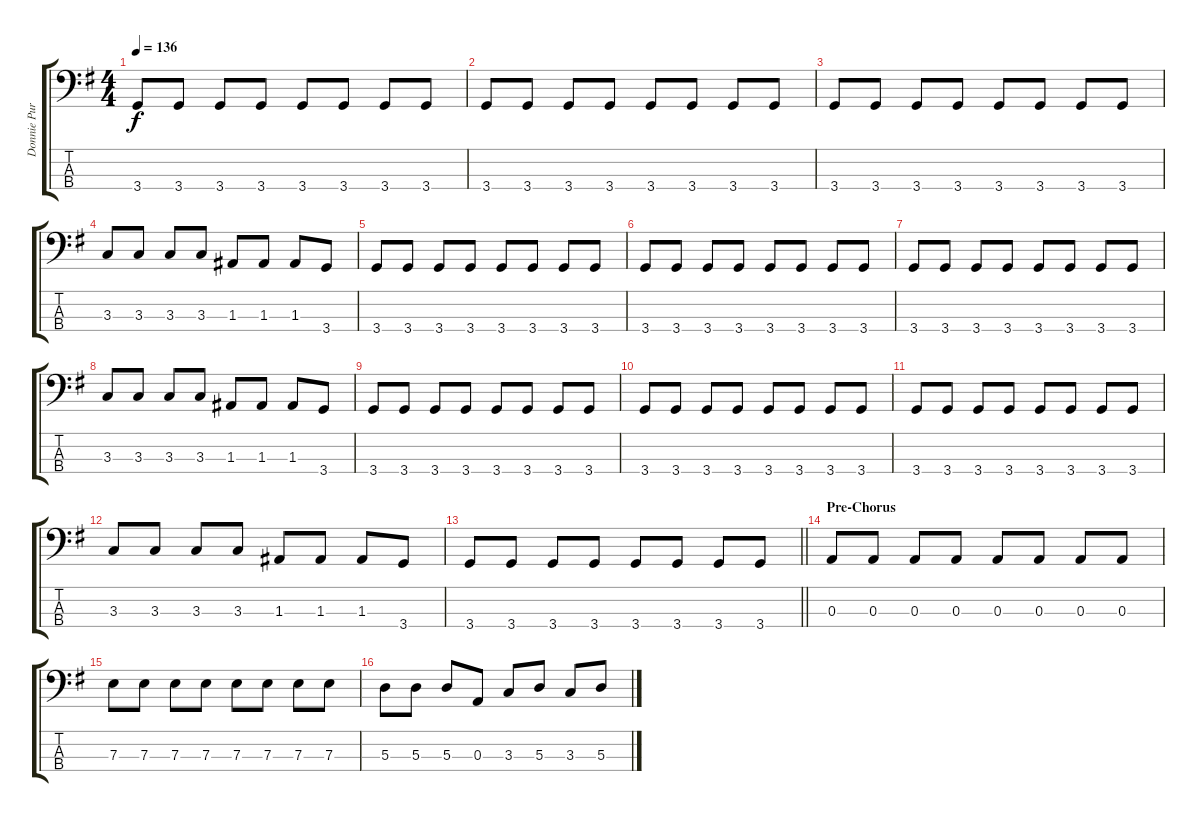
\track ("Donnie Purnell" "Donnie Pur") {instrument electricbassfinger}
\staff {score tabs}
\tuning (G2 D2 A1 E1) {hide}
\ts (4 4)
\tempo 136
\clef f4
\ks g
3.4.8{dy f} 3.4.8 3.4.8 3.4.8 3.4.8 3.4.8 3.4.8 3.4.8 |
3.4.8 3.4.8 3.4.8 3.4.8 3.4.8 3.4.8 3.4.8 3.4.8 |
3.4.8 3.4.8 3.4.8 3.4.8 3.4.8 3.4.8 3.4.8 3.4.8 |
3.3.8 3.3.8 3.3.8 3.3.8 1.3.8 1.3.8 1.3.8 3.4.8 |
3.4.8 3.4.8 3.4.8 3.4.8 3.4.8 3.4.8 3.4.8 3.4.8 |
3.4.8 3.4.8 3.4.8 3.4.8 3.4.8 3.4.8 3.4.8 3.4.8 |
3.4.8 3.4.8 3.4.8 3.4.8 3.4.8 3.4.8 3.4.8 3.4.8 |
3.3.8 3.3.8 3.3.8 3.3.8 1.3.8 1.3.8 1.3.8 3.4.8 |
3.4.8 3.4.8 3.4.8 3.4.8 3.4.8 3.4.8 3.4.8 3.4.8 |
3.4.8 3.4.8 3.4.8 3.4.8 3.4.8 3.4.8 3.4.8 3.4.8 |
3.4.8 3.4.8 3.4.8 3.4.8 3.4.8 3.4.8 3.4.8 3.4.8 |
3.3.8 3.3.8 3.3.8 3.3.8 1.3.8 1.3.8 1.3.8 3.4.8 |
\barLineRight lightlight
3.4.8 3.4.8 3.4.8 3.4.8 3.4.8 3.4.8 3.4.8 3.4.8 |
\section ("" "Pre-Chorus")
0.3.8 0.3.8 0.3.8 0.3.8 0.3.8 0.3.8 0.3.8 0.3.8 |
7.3.8 7.3.8 7.3.8 7.3.8 7.3.8 7.3.8 7.3.8 7.3.8 |
5.3.8 5.3.8 5.3.8 0.3.8 3.3.8 5.3.8 3.3.8 5.3.8
